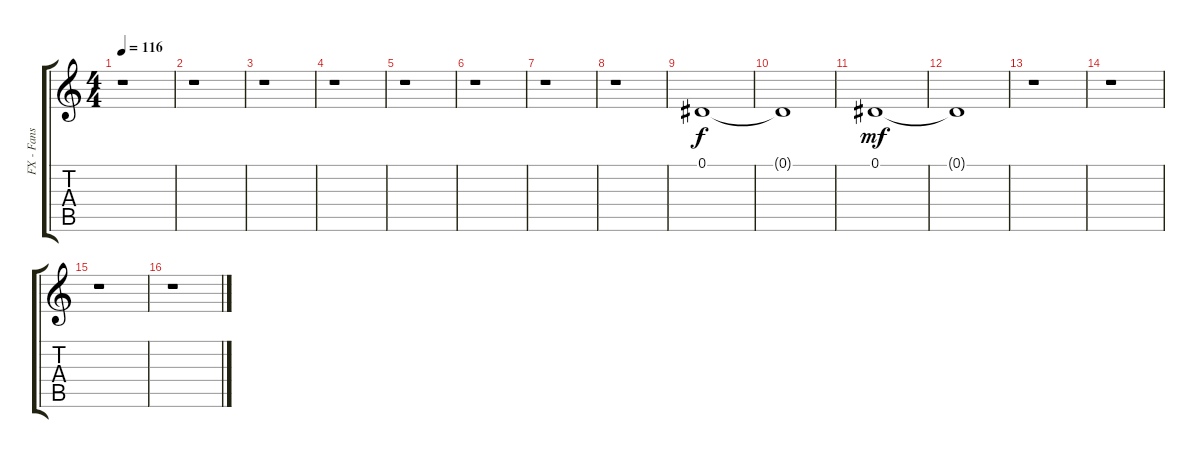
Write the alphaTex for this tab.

\track ("FX - Fans" "FX - Fans") {instrument applause}
\staff {score tabs}
\tuning (Eb4 Bb3 Gb3 Db3 Ab2 Eb2) {hide}
\ts (4 4)
\tempo 116
\clef g2
\ks c
r.1{dy p} |
r.1 |
r.1 |
r.1 |
r.1 |
r.1 |
r.1 |
r.1 |
0.1.1{dy f} |
0.1{t}.1 |
0.1.1{dy mf} |
0.1{t}.1 |
r.1 |
r.1 |
r.1 |
r.1
